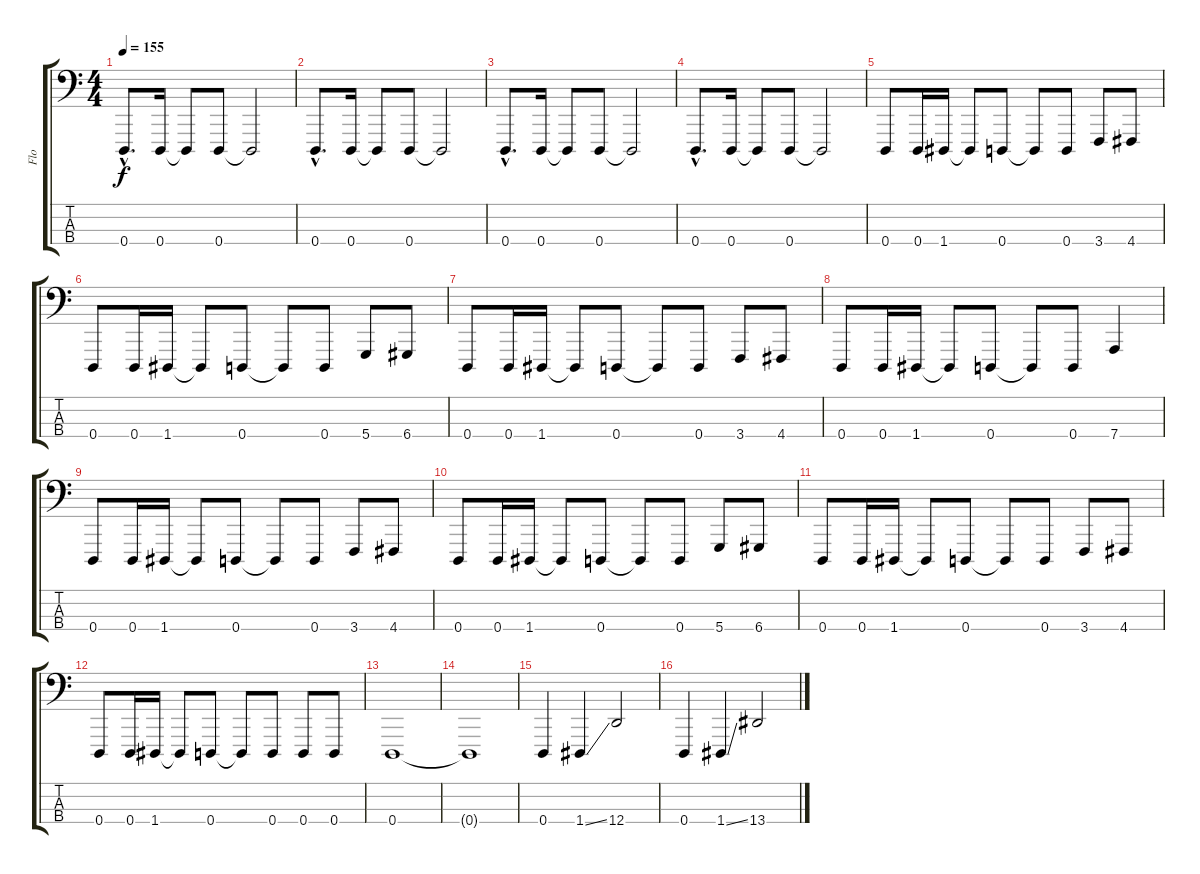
\track ("Flo" "Flo") {instrument lead2sawtooth}
\staff {score tabs}
\tuning (G2 D2 A1 D1) {hide}
\ts (4 4)
\tempo 155
\clef f4
\ks c
0.4{hac}.8{d dy f volume 16 instrument lead2sawtooth} 0.4.16 0.4{t}.8 0.4.8 0.4{t}.2 |
0.4{hac}.8{d volume 16 instrument lead2sawtooth} 0.4.16 0.4{t}.8 0.4.8 0.4{t}.2 |
0.4{hac}.8{d volume 16 instrument lead2sawtooth} 0.4.16 0.4{t}.8 0.4.8 0.4{t}.2 |
0.4{hac}.8{d volume 16 instrument lead2sawtooth} 0.4.16 0.4{t}.8 0.4.8 0.4{t}.2 |
0.4.8{volume 14 instrument lead2sawtooth} 0.4.16 1.4.16 1.4{t}.8 0.4.8 0.4{t}.8 0.4.8 3.4.8 4.4.8 |
0.4.8 0.4.16 1.4.16 1.4{t}.8 0.4.8 0.4{t}.8 0.4.8 5.4.8 6.4.8 |
0.4.8 0.4.16 1.4.16 1.4{t}.8 0.4.8 0.4{t}.8 0.4.8 3.4.8 4.4.8 |
0.4.8 0.4.16 1.4.16 1.4{t}.8 0.4.8 0.4{t}.8 0.4.8 7.4.4 |
0.4.8{volume 14 instrument lead2sawtooth} 0.4.16 1.4.16 1.4{t}.8 0.4.8 0.4{t}.8 0.4.8 3.4.8 4.4.8 |
0.4.8 0.4.16 1.4.16 1.4{t}.8 0.4.8 0.4{t}.8 0.4.8 5.4.8 6.4.8 |
0.4.8 0.4.16 1.4.16 1.4{t}.8 0.4.8 0.4{t}.8 0.4.8 3.4.8 4.4.8 |
0.4.8 0.4.16 1.4.16 1.4{t}.8 0.4.8 0.4{t}.8 0.4.8 0.4.8 0.4.8 |
0.4.1 |
0.4{t}.1 |
0.4.4 1.4{ss}.4 12.4.2 |
0.4.4 1.4{ss}.4 13.4.2
